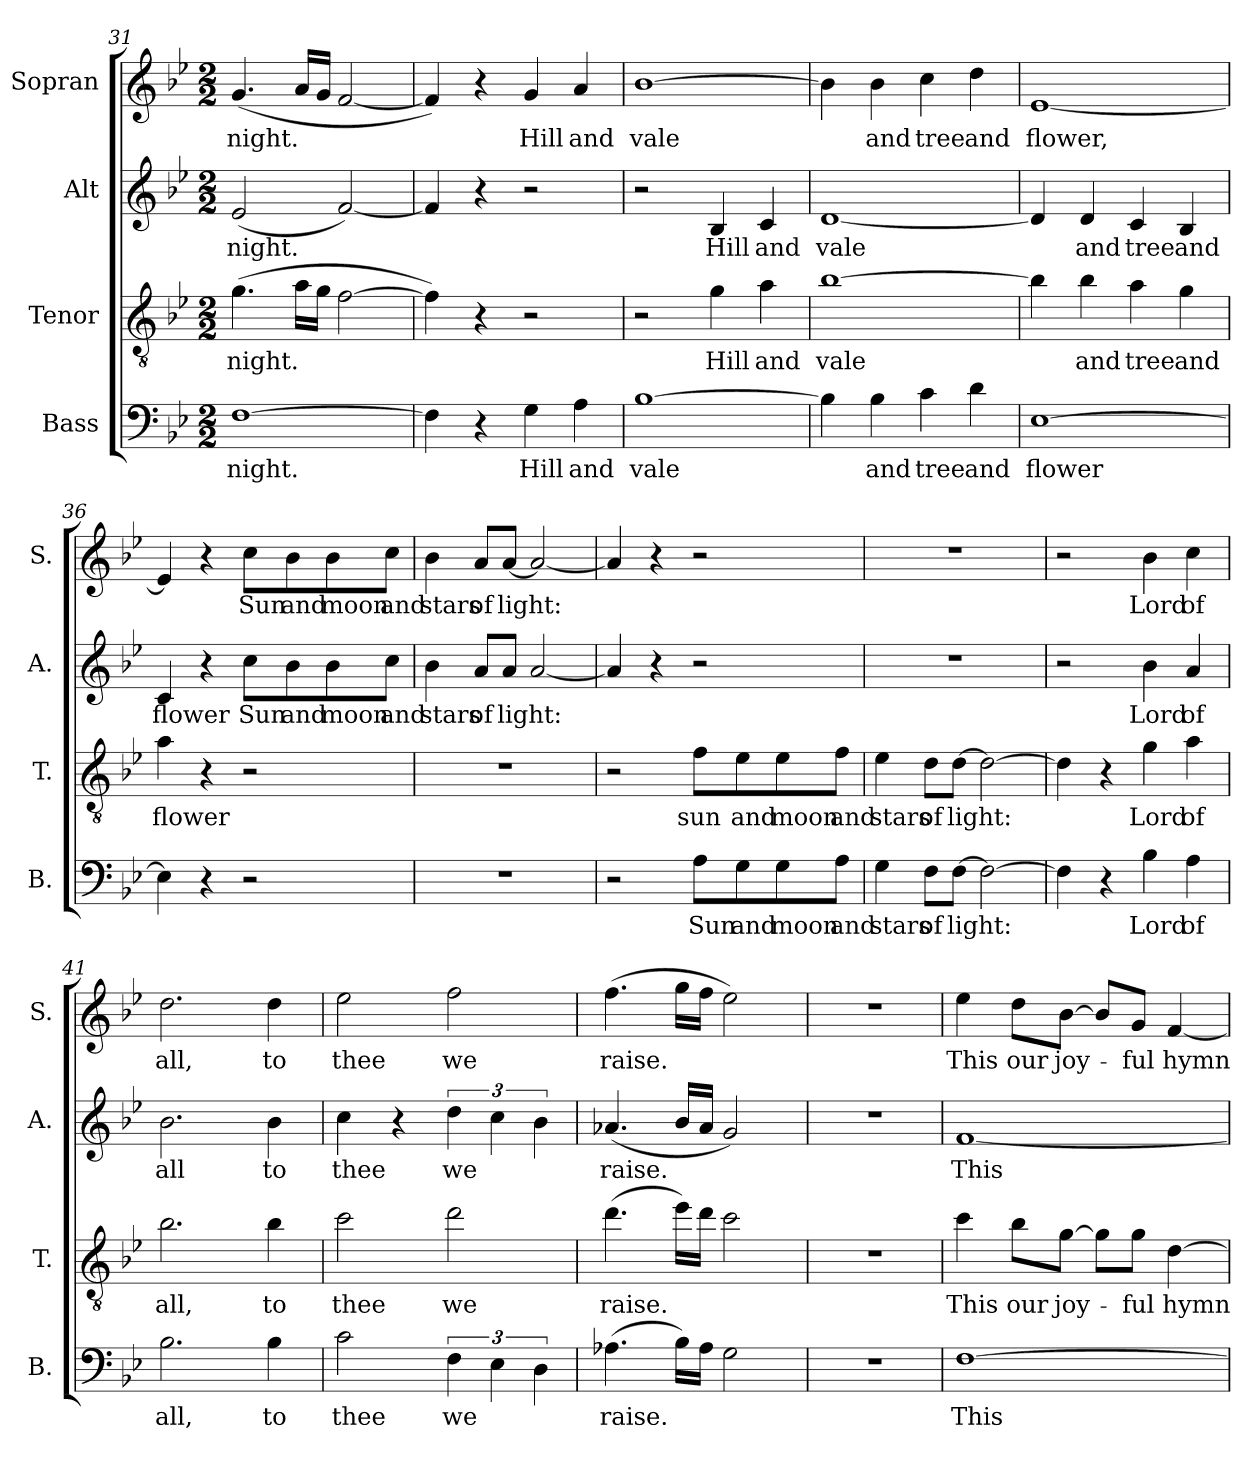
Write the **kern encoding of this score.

**kern	**text	**kern	**text	**kern	**text	**kern	**text
*part4	*part4	*part3	*part3	*part2	*part2	*part1	*part1
*staff4	*staff4	*staff3	*staff3	*staff2	*staff2	*staff1	*staff1
*I"Bass	*	*I"Tenor	*	*I"Alt	*	*I"Sopran	*
*I'B.	*	*I'T.	*	*I'A.	*	*I'S.	*
!!LO:PB:g=z
*clefF4	*	*clefGv2	*	*clefG2	*	*clefG2	*
*k[b-e-]	*	*k[b-e-]	*	*k[b-e-]	*	*k[b-e-]	*
*M2/2	*	*M2/2	*	*M2/2	*	*M2/2	*
=31	=31	=31	=31	=31	=31	=31	=31
[1F	night.	(4.g\	night.	(2e-/	night.	(4.g/	night.
.	.	16a\LL	.	.	.	16a/LL	.
.	.	16g\JJ	.	.	.	16g/JJ	.
.	.	[2f\	.	[2f/)	.	[2f/	.
=32	=32	=32	=32	=32	=32	=32	=32
4F\]	.	4f\])	.	4f/]	.	4f/])	.
4r	.	4r	.	4r	.	4r	.
4G\	Hill	2r	.	2r	.	4g/	Hill
4A\	and	.	.	.	.	4a/	and
=33	=33	=33	=33	=33	=33	=33	=33
[1B-	vale	2r	.	2r	.	[1b-	vale
.	.	4g\	Hill	4B-/	Hill	.	.
.	.	4a\	and	4c/	and	.	.
=34	=34	=34	=34	=34	=34	=34	=34
4B-\]	.	[1b-	vale	[1d	vale	4b-\]	.
4B-\	and	.	.	.	.	4b-\	and
4c\	tree	.	.	.	.	4cc\	tree
4d\	and	.	.	.	.	4dd\	and
!!LO:LB:g=z
=35	=35	=35	=35	=35	=35	=35	=35
[1E-	flower	4b-\]	.	4d/]	.	[1e-	flower,
.	.	4b-\	and	4d/	and	.	.
.	.	4a\	tree	4c/	tree	.	.
.	.	4g\	and	4B-/	and	.	.
=36	=36	=36	=36	=36	=36	=36	=36
4E-\]	.	4a\	flower	4c/	flower	4e-/]	.
4r	.	4r	.	4r	.	4r	.
2r	.	2r	.	8cc\L	Sun	8cc\L	Sun
.	.	.	.	8b-\	and	8b-\	and
.	.	.	.	8b-\	moon	8b-\	moon
.	.	.	.	8cc\J	and	8cc\J	and
=37	=37	=37	=37	=37	=37	=37	=37
1r	.	1r	.	4b-\	stars	4b-\	stars
.	.	.	.	8a/L	of	8a/L	of
.	.	.	.	8a/J	light:	[8a/J	light:
.	.	.	.	[2a/	.	2a/_	.
=38	=38	=38	=38	=38	=38	=38	=38
2r	.	2r	.	4a/]	.	4a/]	.
.	.	.	.	4r	.	4r	.
8A\L	Sun	8f\L	sun	2r	.	2r	.
8G\	and	8e-\	and	.	.	.	.
8G\	moon	8e-\	moon	.	.	.	.
8A\J	and	8f\J	and	.	.	.	.
!!LO:LB:g=z
=39	=39	=39	=39	=39	=39	=39	=39
4G\	stars	4e-\	stars	1r	.	1r	.
8F\L	of	8d\L	of	.	.	.	.
[8F\J	light:	[8d\J	light:	.	.	.	.
2F\_	.	2d\_	.	.	.	.	.
=40	=40	=40	=40	=40	=40	=40	=40
4F\]	.	4d\]	.	2r	.	2r	.
4r	.	4r	.	.	.	.	.
4B-\	Lord	4g\	Lord	4b-\	Lord	4b-\	Lord
4A\	of	4a\	of	4a/	of	4cc\	of
=41	=41	=41	=41	=41	=41	=41	=41
2.B-\	all,	2.b-\	all,	2.b-\	all	2.dd\	all,
4B-\	to	4b-\	to	4b-\	to	4dd\	to
=42	=42	=42	=42	=42	=42	=42	=42
2c\	thee	2cc\	thee	4cc\	thee	2ee-\	thee
.	.	.	.	4r	.	.	.
6F\	we	2dd\	we	6dd\	we	2ff\	we
6E-\	.	.	.	6cc\	.	.	.
6D\	.	.	.	6b-\	.	.	.
!!LO:PB:g=z
=43	=43	=43	=43	=43	=43	=43	=43
(4.A-X\	raise.	(4.dd\	raise.	(>4.a-X/	raise.	(4.ff\	raise.
16B-\LL)	.	16ee-\LL)	.	16b-/LL	.	16gg\LL	.
16A-\JJ	.	16dd\JJ	.	16a-/JJ	.	16ff\JJ	.
2G\	.	2cc\	.	2g/)	.	2ee-\)	.
=44	=44	=44	=44	=44	=44	=44	=44
1r	.	1r	.	1r	.	1r	.
=45	=45	=45	=45	=45	=45	=45	=45
[1F	This	4cc\	This	[1f	This	4ee-\	This
.	.	8b-\L	our	.	.	8dd\L	our
.	.	[8g\J	joy-	.	.	[8b-\J	joy-
.	.	8g\L]	.	.	.	8b-/L]	.
.	.	8g\J	ful	.	.	8g/J	ful
.	.	[4d\	hymn	.	.	[4f/	hymn
=	=	=	=	=	=	=	=
*-	*-	*-	*-	*-	*-	*-	*-
